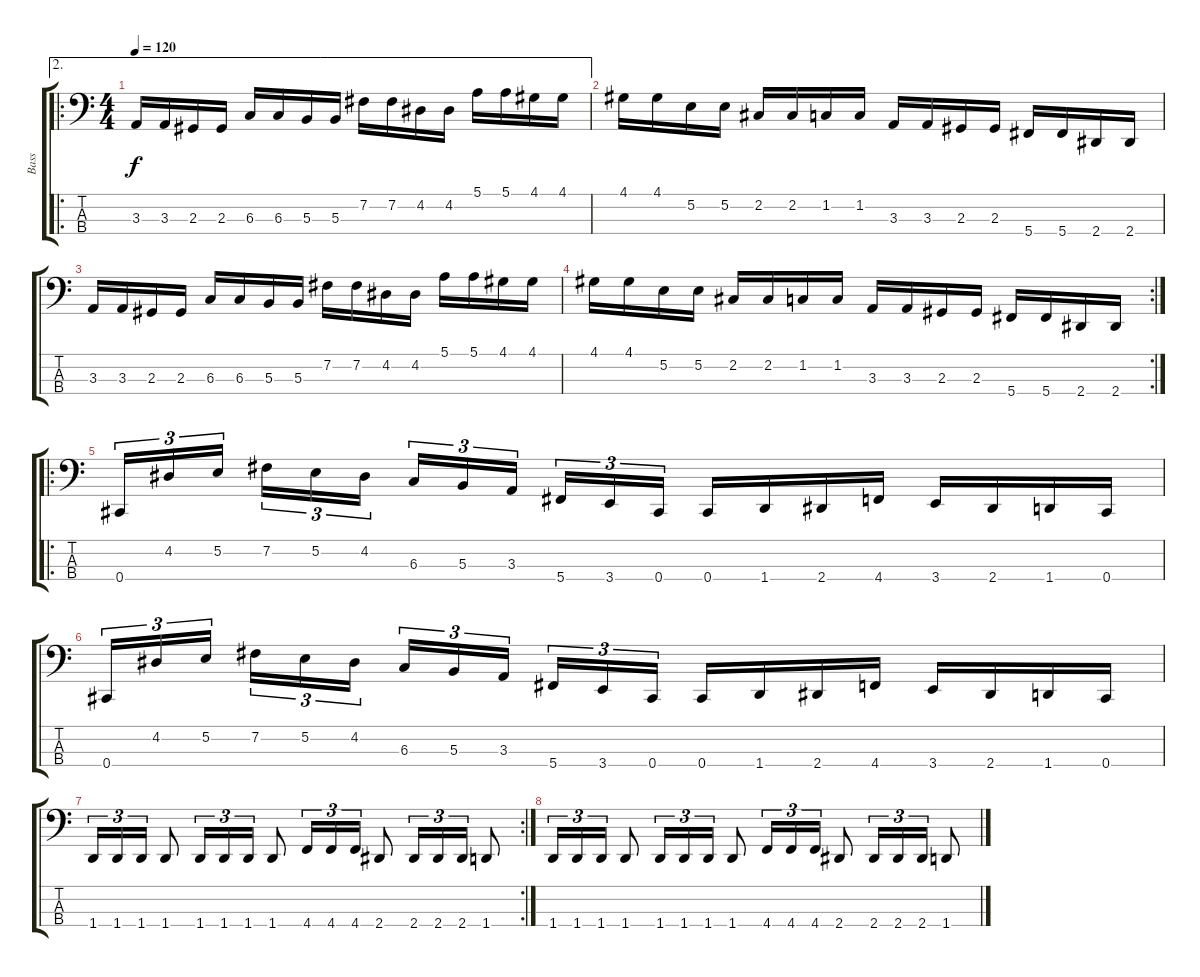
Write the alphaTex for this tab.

\track ("Bass" "Bass") {instrument electricbassfinger}
\staff {score tabs}
\tuning (E2 B1 Gb1 Db1) {hide}
\ae 2
\ro
\ts (4 4)
\tempo 120
\clef f4
\ks c
3.3.16{dy f} 3.3.16 2.3.16 2.3.16 6.3.16 6.3.16 5.3.16 5.3.16 7.2.16 7.2.16 4.2.16 4.2.16 5.1.16 5.1.16 4.1.16 4.1.16 |
4.1.16 4.1.16 5.2.16 5.2.16 2.2.16 2.2.16 1.2.16 1.2.16 3.3.16 3.3.16 2.3.16 2.3.16 5.4.16 5.4.16 2.4.16 2.4.16 |
3.3.16 3.3.16 2.3.16 2.3.16 6.3.16 6.3.16 5.3.16 5.3.16 7.2.16 7.2.16 4.2.16 4.2.16 5.1.16 5.1.16 4.1.16 4.1.16 |
\rc 2
4.1.16 4.1.16 5.2.16 5.2.16 2.2.16 2.2.16 1.2.16 1.2.16 3.3.16 3.3.16 2.3.16 2.3.16 5.4.16 5.4.16 2.4.16 2.4.16 |
\ro
0.4.16{tu (3 2)} 4.2.16{tu (3 2)} 5.2.16{tu (3 2) beam splitsecondary} 7.2.16{tu (3 2)} 5.2.16{tu (3 2)} 4.2.16{tu (3 2)} 6.3.16{tu (3 2)} 5.3.16{tu (3 2)} 3.3.16{tu (3 2) beam splitsecondary} 5.4.16{tu (3 2)} 3.4.16{tu (3 2)} 0.4.16{tu (3 2)} 0.4.16 1.4.16 2.4.16 4.4.16 3.4.16 2.4.16 1.4.16 0.4.16 |
0.4.16{tu (3 2)} 4.2.16{tu (3 2)} 5.2.16{tu (3 2) beam splitsecondary} 7.2.16{tu (3 2)} 5.2.16{tu (3 2)} 4.2.16{tu (3 2)} 6.3.16{tu (3 2)} 5.3.16{tu (3 2)} 3.3.16{tu (3 2) beam splitsecondary} 5.4.16{tu (3 2)} 3.4.16{tu (3 2)} 0.4.16{tu (3 2)} 0.4.16 1.4.16 2.4.16 4.4.16 3.4.16 2.4.16 1.4.16 0.4.16 |
\rc 2
1.4.16{tu (3 2)} 1.4.16{tu (3 2)} 1.4.16{tu (3 2)} 1.4.8 1.4.16{tu (3 2)} 1.4.16{tu (3 2)} 1.4.16{tu (3 2)} 1.4.8 4.4.16{tu (3 2)} 4.4.16{tu (3 2)} 4.4.16{tu (3 2)} 2.4.8 2.4.16{tu (3 2)} 2.4.16{tu (3 2)} 2.4.16{tu (3 2)} 1.4.8 |
1.4.16{tu (3 2)} 1.4.16{tu (3 2)} 1.4.16{tu (3 2)} 1.4.8 1.4.16{tu (3 2)} 1.4.16{tu (3 2)} 1.4.16{tu (3 2)} 1.4.8 4.4.16{tu (3 2)} 4.4.16{tu (3 2)} 4.4.16{tu (3 2)} 2.4.8 2.4.16{tu (3 2)} 2.4.16{tu (3 2)} 2.4.16{tu (3 2)} 1.4.8
